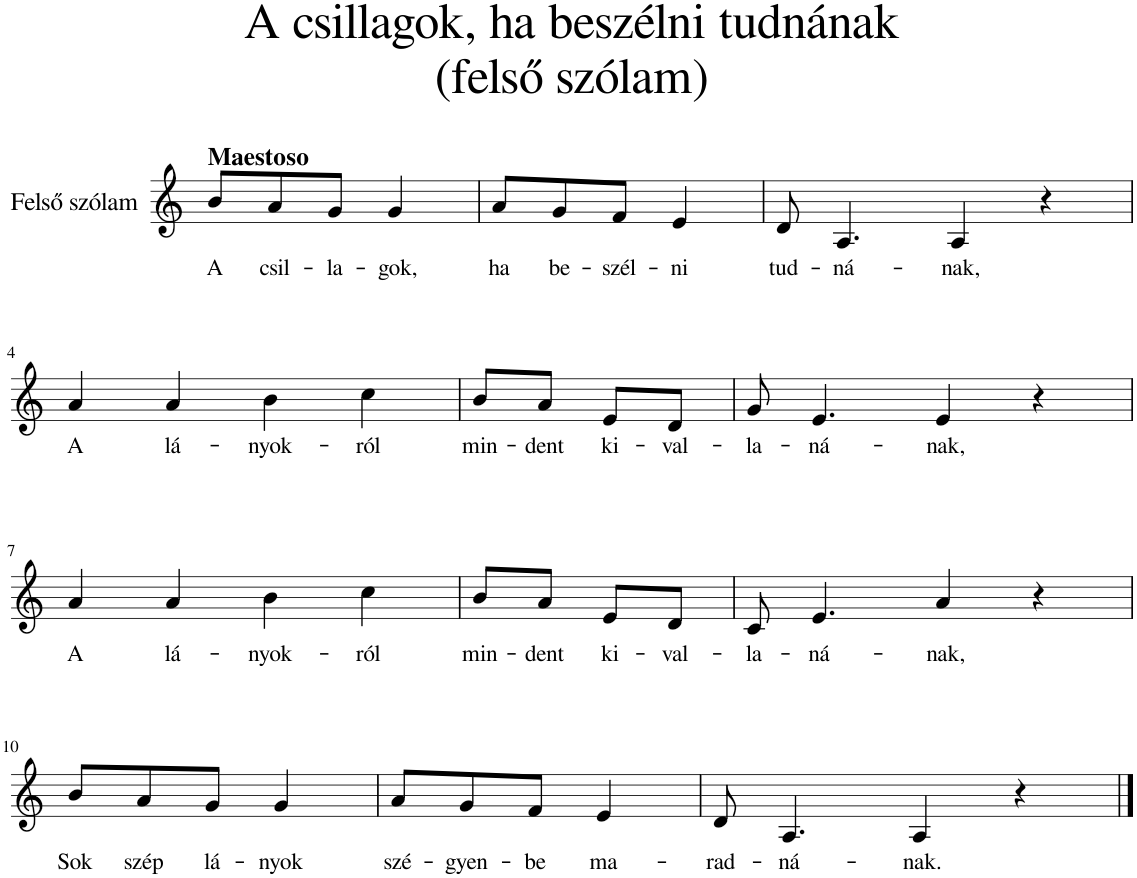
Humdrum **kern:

**kern	**text
*part1	*part1
*staff1	*staff1
*I"Felső szólam	*
*clefG2	*
*k[]	*
*M5/8	*
=1	=1
!LO:TX:a:B:t=Maestoso	!
!	!LO:LY:b
8b/L	A
!	!LO:LY:b
8a/	csil-
!	!LO:LY:b
8g/J	-la-
!	!LO:LY:b
4g/	-gok,
=2	=2
!	!LO:LY:b
8a/L	ha
!	!LO:LY:b
8g/	be-
!	!LO:LY:b
8f/J	-szél-
!	!LO:LY:b
4e/	-ni
=3	=3
*M4/4	*
!	!LO:LY:b
8d/	tud-
!	!LO:LY:b
4.A/	-ná-
!	!LO:LY:b
4A/	-nak,
4r	.
!!LO:LB:g=z
=4	=4
!	!LO:LY:b
4a/	A
!	!LO:LY:b
4a/	lá-
!	!LO:LY:b
4b\	-nyok-
!	!LO:LY:b
4cc\	-ról
=5	=5
*M2/4	*
!	!LO:LY:b
8b/L	min-
!	!LO:LY:b
8a/J	-dent
!	!LO:LY:b
8e/L	ki-
!	!LO:LY:b
8d/J	-val-
=6	=6
*M4/4	*
!	!LO:LY:b
8g/	-la-
!	!LO:LY:b
4.e/	-ná-
!	!LO:LY:b
4e/	-nak,
4r	.
!!LO:LB:g=z
=7	=7
!	!LO:LY:b
4a/	A
!	!LO:LY:b
4a/	lá-
!	!LO:LY:b
4b\	-nyok-
!	!LO:LY:b
4cc\	-ról
=8	=8
*M2/4	*
!	!LO:LY:b
8b/L	min-
!	!LO:LY:b
8a/J	-dent
!	!LO:LY:b
8e/L	ki-
!	!LO:LY:b
8d/J	-val-
=9	=9
*M4/4	*
!	!LO:LY:b
8c/	-la-
!	!LO:LY:b
4.e/	-ná-
!	!LO:LY:b
4a/	-nak,
4r	.
!!LO:LB:g=z
=10	=10
*M5/8	*
!	!LO:LY:b
8b/L	Sok
!	!LO:LY:b
8a/	szép
!	!LO:LY:b
8g/J	lá-
!	!LO:LY:b
4g/	-nyok
=11	=11
!	!LO:LY:b
8a/L	szé-
!	!LO:LY:b
8g/	-gyen-
!	!LO:LY:b
8f/J	-be
!	!LO:LY:b
4e/	ma-
=12	=12
*M4/4	*
!	!LO:LY:b
8d/	-rad-
!	!LO:LY:b
4.A/	-ná-
!	!LO:LY:b
4A/	-nak.
4r	.
==	==
*-	*-
